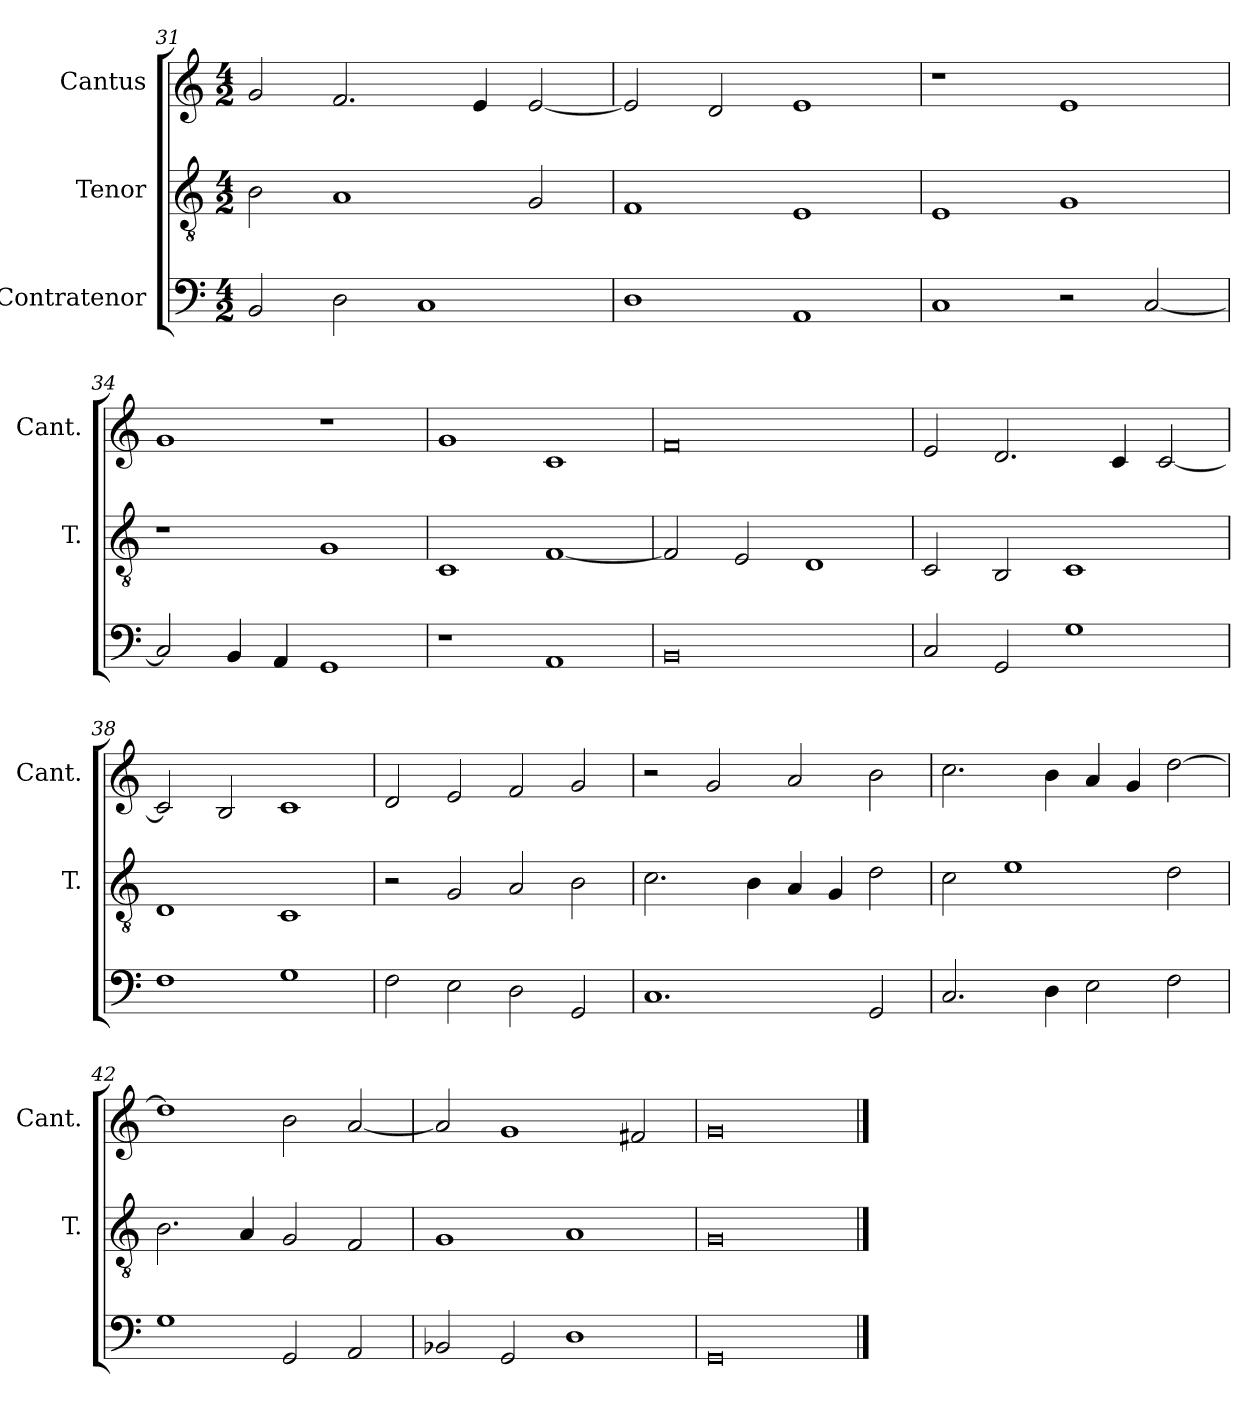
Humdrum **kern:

**kern	**kern	**kern
*part3	*part2	*part1
*staff3	*staff2	*staff1
*I"Contratenor	*I"Tenor	*I"Cantus
*	*I'T.	*I'Cant.
*clefF4	*clefGv2	*clefG2
*	*ITrd7c12	*
*k[]	*k[]	*k[]
*C:	*C:	*C:
*M4/2	*M4/2	*M4/2
=31	=31	=31
2BB/	2BB\	2g/
2D\	1AA/	2.f/
1C/	.	.
.	.	4e/
.	2GG/	[2e/
=32	=32	=32
1D\	1FF/	2e/]
.	.	2d/
1AA/	1EE/	1e/
=33	=33	=33
1C/	1EE/	1r
2r	1GG/	1e/
[2C/	.	.
=34	=34	=34
2C/]	1r	1g/
4BB/	.	.
4AA/	.	.
1GG/	1GG/	1r
=35	=35	=35
1r	1CC/	1g/
1AA/	[1FF/	1c/
=36	=36	=36
0BB/	2FF/]	0f/
.	2EE/	.
.	1DD/	.
=37	=37	=37
2C/	2CC/	2e/
2GG/	2BBB/	2.d/
1G\	1CC/	.
.	.	4c/
.	.	[2c/
=38	=38	=38
1F\	1DD/	2c/]
.	.	2B/
1G\	1CC/	1c/
=39	=39	=39
2F\	2r	2d/
2E\	2GG/	2e/
2D\	2AA/	2f/
2GG/	2BB\	2g/
=40	=40	=40
1.C/	2.C\	2r
.	.	2g/
.	4BB\	.
.	4AA/	2a/
.	4GG/	.
2GG/	2D\	2b\
=41	=41	=41
2.C/	2C\	2.cc\
.	1E\	.
4D\	.	4b\
2E\	.	4a/
.	.	4g/
2F\	2D\	[2dd\
=42	=42	=42
1G\	2.BB\	1dd\]
.	4AA/	.
2GG/	2GG/	2b\
2AA/	2FF/	[2a/
=43	=43	=43
2BB-X/	1GG/	2a/]
2GG/	.	1g/
1D\	1AA/	.
.	.	2f#X/
=44	=44	=44
0GG/	0GG/	0g/
==	==	==
*-	*-	*-
